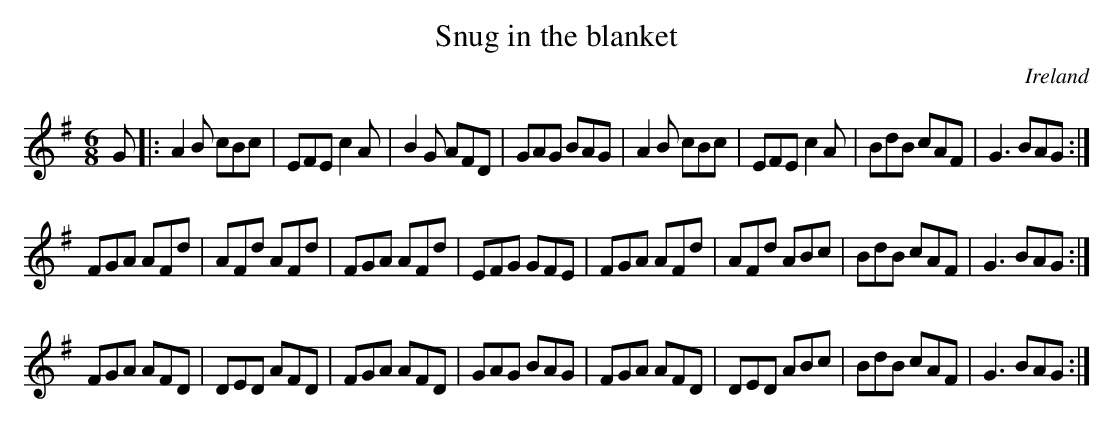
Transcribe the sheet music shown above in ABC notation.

X:1
T:Snug in the blanket
L:1/8
M:6/8
O:Ireland
K:G major
G |: \
A2B cBc | EFE c2A | B2G AFD | GAG BAG | A2B cBc | EFE c2A | BdB cAF | G3 BAG :|
FGA AFd | AFd AFd | FGA AFd | EFG GFE | FGA AFd | AFd ABc | BdB cAF | G3 BAG :|
FGA AFD | DED AFD | FGA AFD | GAG BAG | FGA AFD | DED ABc | BdB cAF | G3 BAG:|
